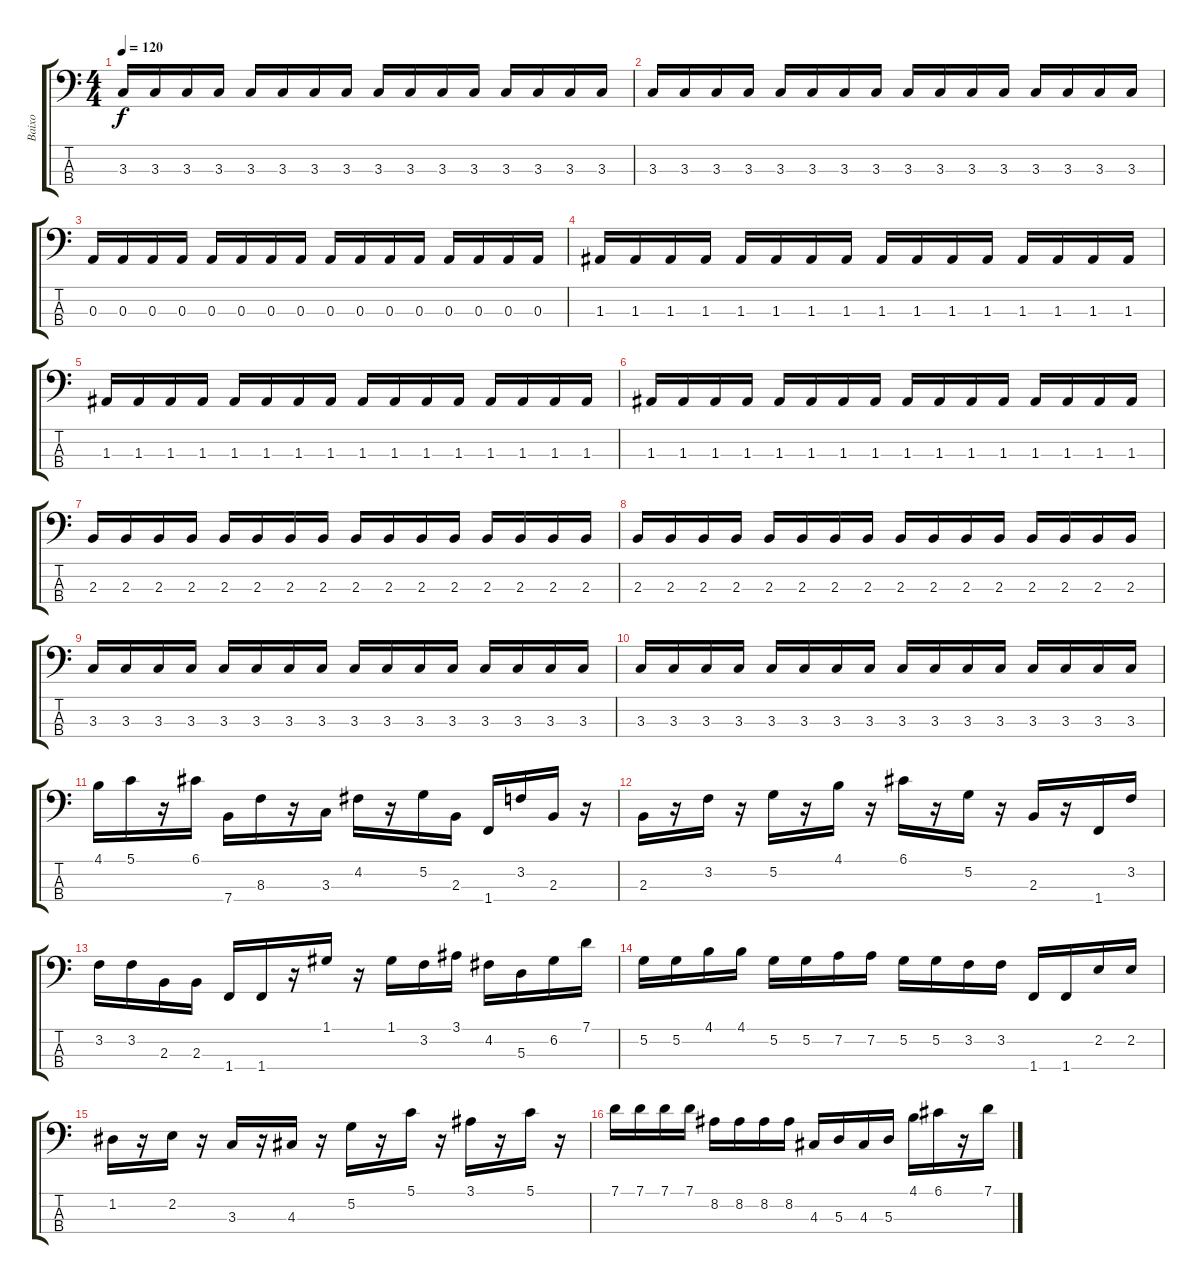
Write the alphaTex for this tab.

\track ("Baixo" "Baixo") {instrument electricbasspick}
\staff {score tabs}
\tuning (G2 D2 A1 E1) {hide}
\ts (4 4)
\tempo 120
\clef f4
\ks c
3.3.16{dy f} 3.3.16 3.3.16 3.3.16 3.3.16 3.3.16 3.3.16 3.3.16 3.3.16 3.3.16 3.3.16 3.3.16 3.3.16 3.3.16 3.3.16 3.3.16 |
3.3.16 3.3.16 3.3.16 3.3.16 3.3.16 3.3.16 3.3.16 3.3.16 3.3.16 3.3.16 3.3.16 3.3.16 3.3.16 3.3.16 3.3.16 3.3.16 |
0.3.16 0.3.16 0.3.16 0.3.16 0.3.16 0.3.16 0.3.16 0.3.16 0.3.16 0.3.16 0.3.16 0.3.16 0.3.16 0.3.16 0.3.16 0.3.16 |
1.3.16 1.3.16 1.3.16 1.3.16 1.3.16 1.3.16 1.3.16 1.3.16 1.3.16 1.3.16 1.3.16 1.3.16 1.3.16 1.3.16 1.3.16 1.3.16 |
1.3.16 1.3.16 1.3.16 1.3.16 1.3.16 1.3.16 1.3.16 1.3.16 1.3.16 1.3.16 1.3.16 1.3.16 1.3.16 1.3.16 1.3.16 1.3.16 |
1.3.16 1.3.16 1.3.16 1.3.16 1.3.16 1.3.16 1.3.16 1.3.16 1.3.16 1.3.16 1.3.16 1.3.16 1.3.16 1.3.16 1.3.16 1.3.16 |
2.3.16 2.3.16 2.3.16 2.3.16 2.3.16 2.3.16 2.3.16 2.3.16 2.3.16 2.3.16 2.3.16 2.3.16 2.3.16 2.3.16 2.3.16 2.3.16 |
2.3.16 2.3.16 2.3.16 2.3.16 2.3.16 2.3.16 2.3.16 2.3.16 2.3.16 2.3.16 2.3.16 2.3.16 2.3.16 2.3.16 2.3.16 2.3.16 |
3.3.16 3.3.16 3.3.16 3.3.16 3.3.16 3.3.16 3.3.16 3.3.16 3.3.16 3.3.16 3.3.16 3.3.16 3.3.16 3.3.16 3.3.16 3.3.16 |
3.3.16 3.3.16 3.3.16 3.3.16 3.3.16 3.3.16 3.3.16 3.3.16 3.3.16 3.3.16 3.3.16 3.3.16 3.3.16 3.3.16 3.3.16 3.3.16 |
4.1.16 5.1.16 r.16 6.1.16 7.4.16 8.3.16 r.16 3.3.16 4.2.16 r.16 5.2.16 2.3.16 1.4.16 3.2.16 2.3.16 r.16 |
2.3.16 r.16 3.2.16 r.16 5.2.16 r.16 4.1.16 r.16 6.1.16 r.16 5.2.16 r.16 2.3.16 r.16 1.4.16 3.2.16 |
3.2.16 3.2.16 2.3.16 2.3.16 1.4.16 1.4.16 r.16 1.1.16 r.16 1.1.16 3.2.16 3.1.16 4.2.16 5.3.16 6.2.16 7.1.16 |
5.2.16 5.2.16 4.1.16 4.1.16 5.2.16 5.2.16 7.2.16 7.2.16 5.2.16 5.2.16 3.2.16 3.2.16 1.4.16 1.4.16 2.2.16 2.2.16 |
1.2.16 r.16 2.2.16 r.16 3.3.16 r.16 4.3.16 r.16 5.2.16 r.16 5.1.16 r.16 3.1.16 r.16 5.1.16 r.16 |
7.1.16 7.1.16 7.1.16 7.1.16 8.2.16 8.2.16 8.2.16 8.2.16 4.3.16 5.3.16 4.3.16 5.3.16 4.1.16 6.1.16 r.16 7.1.16
